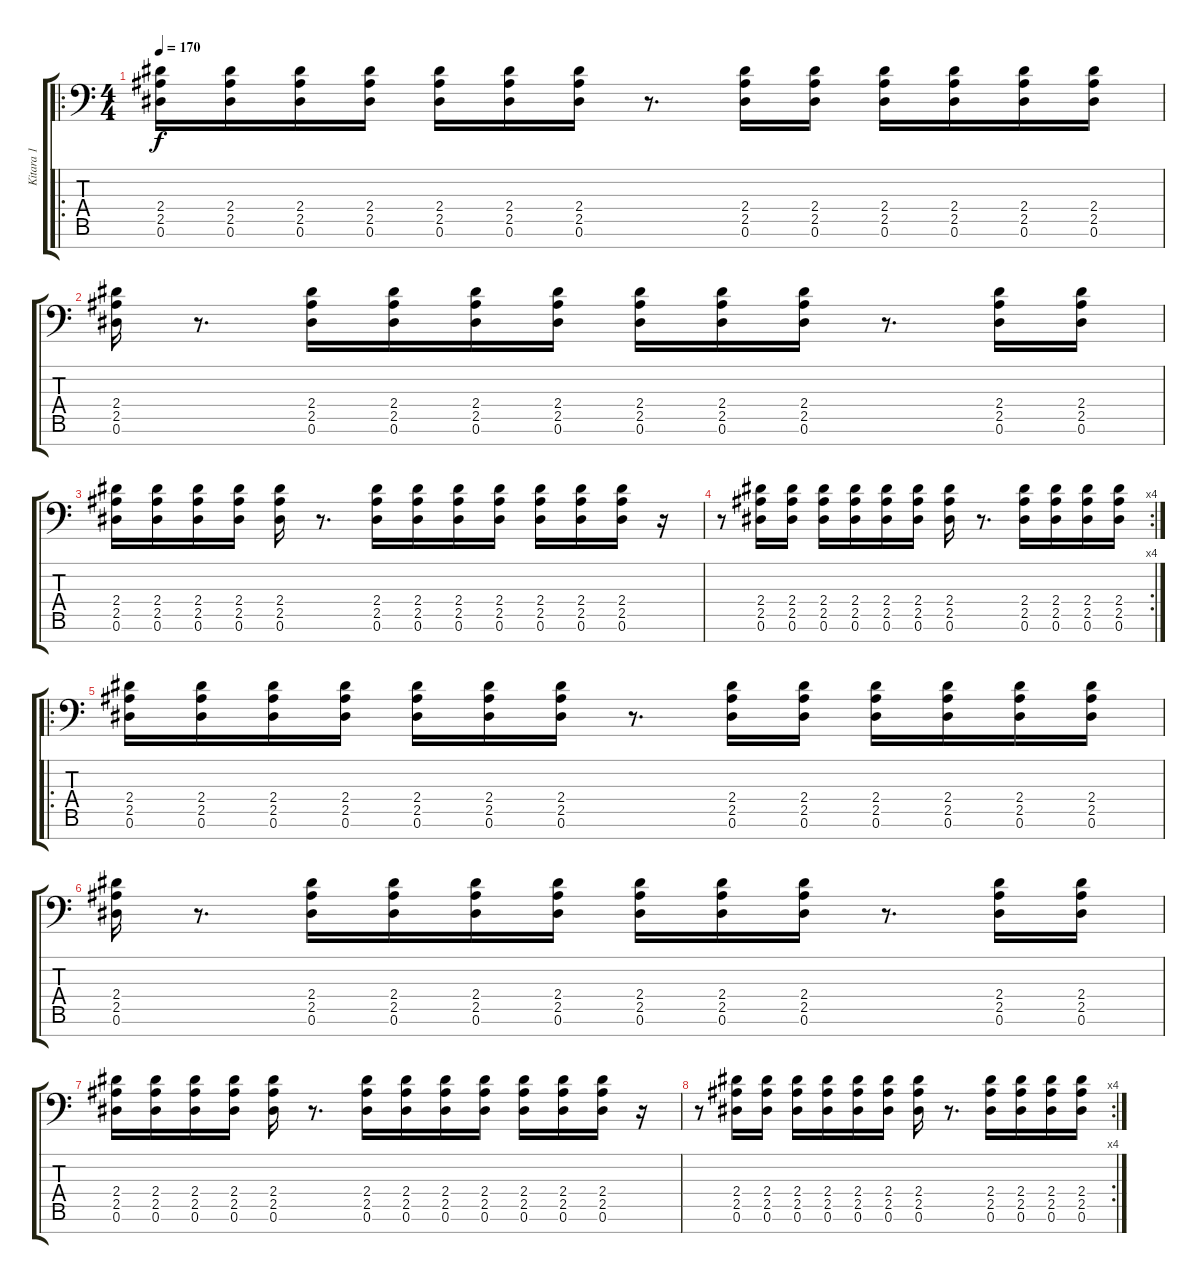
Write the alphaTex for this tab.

\track ("Kitara 1" "Kitara 1") {instrument distortionguitar}
\staff {score tabs}
\tuning (Eb4 Bb3 Gb3 Db3 Ab2 Eb2 Bb1) {hide}
\ro
\ts (4 4)
\tempo 170
\clef f4
\ks c
(2.4 2.5 0.6).16{dy f instrument distortionguitar} (2.4 2.5 0.6).16 (2.4 2.5 0.6).16 (2.4 2.5 0.6).16 (2.4 2.5 0.6).16 (2.4 2.5 0.6).16 (2.4 2.5 0.6).16 r.8{d} (2.4 2.5 0.6).16 (2.4 2.5 0.6).16 (2.4 2.5 0.6).16 (2.4 2.5 0.6).16 (2.4 2.5 0.6).16 (2.4 2.5 0.6).16 |
(2.4 2.5 0.6).16 r.8{d} (2.4 2.5 0.6).16 (2.4 2.5 0.6).16 (2.4 2.5 0.6).16 (2.4 2.5 0.6).16 (2.4 2.5 0.6).16 (2.4 2.5 0.6).16 (2.4 2.5 0.6).16 r.8{d} (2.4 2.5 0.6).16 (2.4 2.5 0.6).16 |
(2.4 2.5 0.6).16 (2.4 2.5 0.6).16 (2.4 2.5 0.6).16 (2.4 2.5 0.6).16 (2.4 2.5 0.6).16 r.8{d} (2.4 2.5 0.6).16 (2.4 2.5 0.6).16 (2.4 2.5 0.6).16 (2.4 2.5 0.6).16 (2.4 2.5 0.6).16 (2.4 2.5 0.6).16 (2.4 2.5 0.6).16 r.16 |
\rc 4
r.8 (2.4 2.5 0.6).16 (2.4 2.5 0.6).16 (2.4 2.5 0.6).16 (2.4 2.5 0.6).16 (2.4 2.5 0.6).16 (2.4 2.5 0.6).16 (2.4 2.5 0.6).16 r.8{d} (2.4 2.5 0.6).16 (2.4 2.5 0.6).16 (2.4 2.5 0.6).16 (2.4 2.5 0.6).16 |
\ro
(2.4 2.5 0.6).16 (2.4 2.5 0.6).16 (2.4 2.5 0.6).16 (2.4 2.5 0.6).16 (2.4 2.5 0.6).16 (2.4 2.5 0.6).16 (2.4 2.5 0.6).16 r.8{d} (2.4 2.5 0.6).16 (2.4 2.5 0.6).16 (2.4 2.5 0.6).16 (2.4 2.5 0.6).16 (2.4 2.5 0.6).16 (2.4 2.5 0.6).16 |
(2.4 2.5 0.6).16 r.8{d} (2.4 2.5 0.6).16 (2.4 2.5 0.6).16 (2.4 2.5 0.6).16 (2.4 2.5 0.6).16 (2.4 2.5 0.6).16 (2.4 2.5 0.6).16 (2.4 2.5 0.6).16 r.8{d} (2.4 2.5 0.6).16 (2.4 2.5 0.6).16 |
(2.4 2.5 0.6).16 (2.4 2.5 0.6).16 (2.4 2.5 0.6).16 (2.4 2.5 0.6).16 (2.4 2.5 0.6).16 r.8{d} (2.4 2.5 0.6).16 (2.4 2.5 0.6).16 (2.4 2.5 0.6).16 (2.4 2.5 0.6).16 (2.4 2.5 0.6).16 (2.4 2.5 0.6).16 (2.4 2.5 0.6).16 r.16 |
\rc 4
r.8 (2.4 2.5 0.6).16 (2.4 2.5 0.6).16 (2.4 2.5 0.6).16 (2.4 2.5 0.6).16 (2.4 2.5 0.6).16 (2.4 2.5 0.6).16 (2.4 2.5 0.6).16 r.8{d} (2.4 2.5 0.6).16 (2.4 2.5 0.6).16 (2.4 2.5 0.6).16 (2.4 2.5 0.6).16
